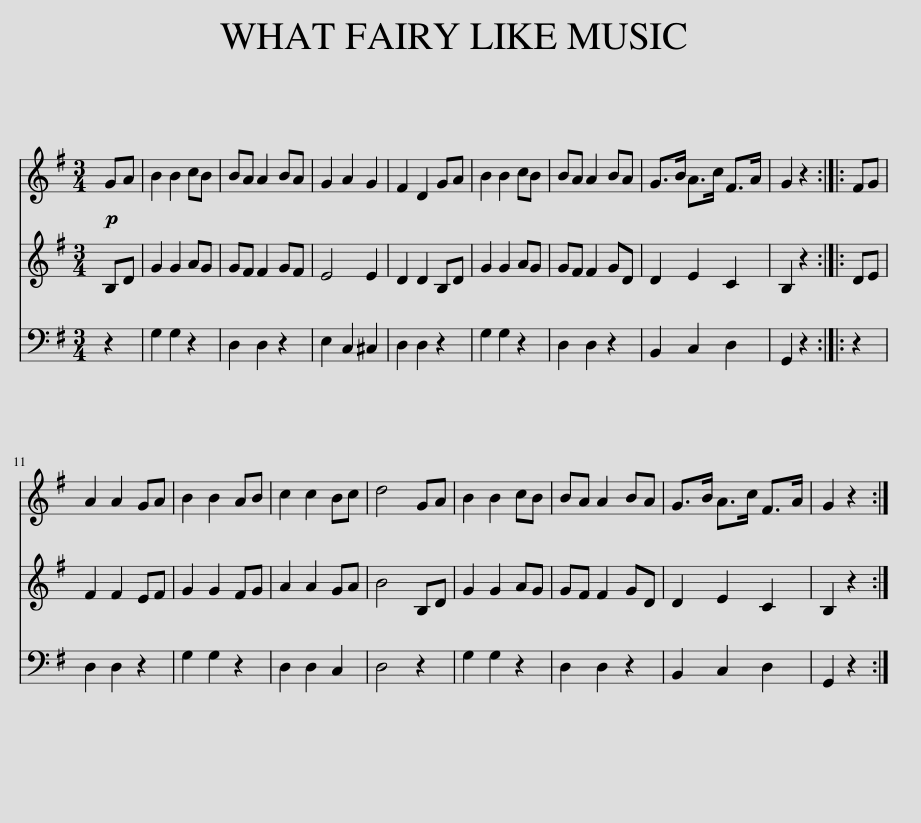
X:1
%%score 1 2 3
L:1/8
M:3/4
I:linebreak $
K:G
V:1 treble
V:2 treble
V:3 bass
V:1
!p! GA | B2 B2 cB | BA A2 BA | G2 A2 G2 | F2 D2 GA | %5
 B2 B2 cB | BA A2 BA | G>B A>c F>A | G2 z2 :: FG |$ %10
 A2 A2 GA | B2 B2 AB | c2 c2 Bc | d4 GA | B2 B2 cB | %15
 BA A2 BA | G>B A>c F>A | G2 z2 :| %18
V:2
 B,D | G2 G2 AG | GF F2 GF | E4 E2 | D2 D2 B,D | %5
 G2 G2 AG | GF F2 GD | D2 E2 C2 | B,2 z2 :: DE |$ %10
 F2 F2 EF | G2 G2 FG | A2 A2 GA | B4 B,D | G2 G2 AG | %15
 GF F2 GD | D2 E2 C2 | B,2 z2 :| %18
V:3
 z2 | G,2 G,2 z2 | D,2 D,2 z2 | E,2 C,2 ^C,2 | D,2 D,2 z2 | %5
 G,2 G,2 z2 | D,2 D,2 z2 | B,,2 C,2 D,2 | G,,2 z2 :: z2 |$ %10
 D,2 D,2 z2 | G,2 G,2 z2 | D,2 D,2 C,2 | D,4 z2 | G,2 G,2 z2 | %15
 D,2 D,2 z2 | B,,2 C,2 D,2 | G,,2 z2 :| %18
